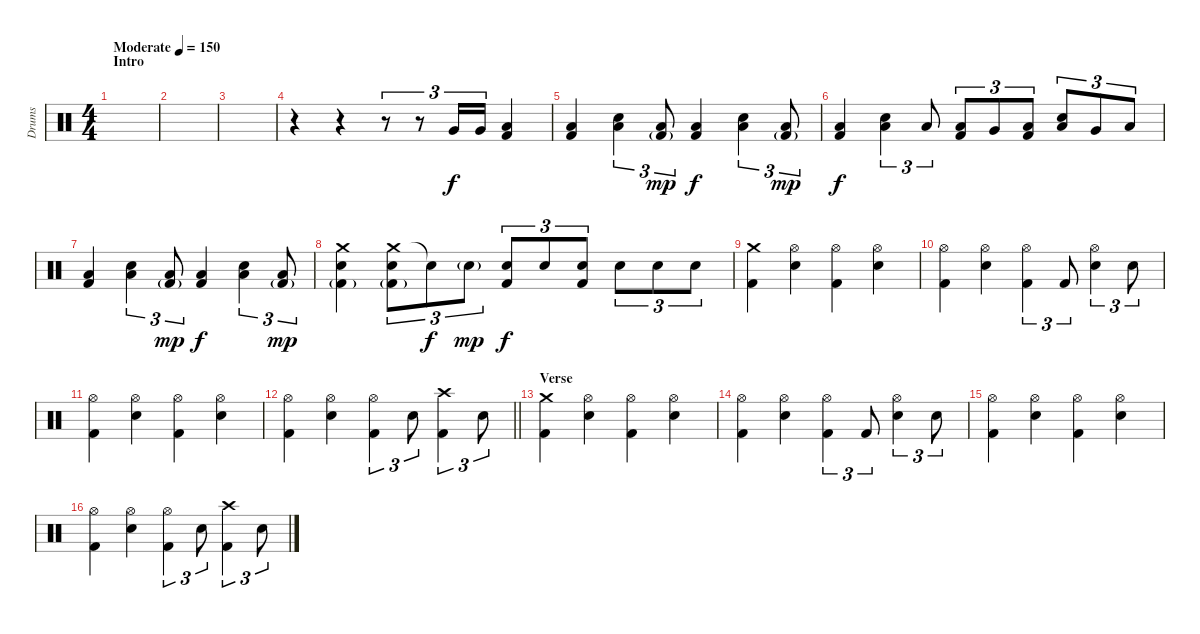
\track ("Drums" "Drums") {instrument percussion}
\staff {score}
\articulation defaults
\ts (4 4)
\section ("" "Intro")
\tempo (150 "Moderate")
\clef neutral
\ks c
|
|
|
r.4 r.4 r.8{tu (3 2)} r.8{tu (3 2)} "Very Low Tom (hit)".16{tu (3 2)} "Very Low Tom (hit)".16{tu (3 2)} ("Low Floor Tom (hit)" "Kick (hit) 2").4 |
("Low Floor Tom (hit)" "Kick (hit) 2").4 ("Low Floor Tom (hit)" "Electric Snare (hit)").4{tu (3 2)} ("Low Floor Tom (hit)" "Kick (hit) 2"{g}).8{tu (3 2) dy mp} ("Low Floor Tom (hit)" "Kick (hit) 2").4{dy f} ("Low Floor Tom (hit)" "Electric Snare (hit)").4{tu (3 2)} ("Low Floor Tom (hit)" "Kick (hit) 2"{g}).8{tu (3 2) dy mp} |
("Low Floor Tom (hit)" "Kick (hit) 2").4{dy f} ("Low Floor Tom (hit)" "Electric Snare (hit)").4{tu (3 2)} "Low Floor Tom (hit)".8{tu (3 2)} ("Low Floor Tom (hit)" "Kick (hit) 2").8{tu (3 2)} "Very Low Tom (hit)".8{tu (3 2)} ("Low Floor Tom (hit)" "Kick (hit) 2").8{tu (3 2)} ("Low Floor Tom (hit)" "Electric Snare (hit)").8{tu (3 2)} "Very Low Tom (hit)".8{tu (3 2)} "Low Floor Tom (hit)".8{tu (3 2)} |
("Low Floor Tom (hit)" "Kick (hit) 2").4 ("Low Floor Tom (hit)" "Electric Snare (hit)").4{tu (3 2)} ("Low Floor Tom (hit)" "Kick (hit) 2"{g}).8{tu (3 2) dy mp} ("Low Floor Tom (hit)" "Kick (hit) 2").4{dy f} ("Low Floor Tom (hit)" "Electric Snare (hit)").4{tu (3 2)} ("Low Floor Tom (hit)" "Kick (hit) 2"{g}).8{tu (3 2) dy mp} |
("Crash medium (hit)" "Electric Snare (hit)" "Kick (hit) 2"{g}).4 ("Crash medium (hit)" "Electric Snare (hit)" "Kick (hit) 2"{g}).8{tu (3 2)} "Snare (hit)"{t}.8{tu (3 2) dy f} "Electric Snare (hit)"{g}.8{tu (3 2) dy mp} ("Electric Snare (hit)" "Kick (hit) 2").8{tu (3 2) dy f} "Electric Snare (hit)".8{tu (3 2)} ("Electric Snare (hit)" "Kick (hit) 2").8{tu (3 2)} "Electric Snare (hit)".8{tu (3 2)} "Electric Snare (hit)".8{tu (3 2)} "Electric Snare (hit)".8{tu (3 2)} |
("Crash medium (hit)" "Kick (hit) 2").4 ("Hi-Hat (open)" "Electric Snare (hit)").4 ("Hi-Hat (open)" "Kick (hit) 2").4 ("Hi-Hat (open)" "Electric Snare (hit)").4 |
("Hi-Hat (open)" "Kick (hit) 2").4 ("Hi-Hat (open)" "Electric Snare (hit)").4 ("Hi-Hat (open)" "Kick (hit) 2").4{tu (3 2)} "Kick (hit) 2".8{tu (3 2)} ("Hi-Hat (open)" "Electric Snare (hit)").4{tu (3 2)} "Electric Snare (hit)".8{tu (3 2)} |
("Hi-Hat (open)" "Kick (hit) 2").4 ("Hi-Hat (open)" "Electric Snare (hit)").4 ("Hi-Hat (open)" "Kick (hit) 2").4 ("Hi-Hat (open)" "Electric Snare (hit)").4 |
\barLineRight lightlight
("Hi-Hat (open)" "Kick (hit) 2").4 ("Hi-Hat (open)" "Electric Snare (hit)").4 ("Hi-Hat (open)" "Kick (hit) 2").4{tu (3 2)} "Electric Snare (hit)".8{tu (3 2)} ("Crash high (hit)" "Kick (hit) 2").4{tu (3 2)} "Electric Snare (hit)".8{tu (3 2)} |
\section ("" "Verse")
("Crash medium (hit)" "Kick (hit) 2").4 ("Hi-Hat (open)" "Electric Snare (hit)").4 ("Hi-Hat (open)" "Kick (hit) 2").4 ("Hi-Hat (open)" "Electric Snare (hit)").4 |
("Hi-Hat (open)" "Kick (hit) 2").4 ("Hi-Hat (open)" "Electric Snare (hit)").4 ("Hi-Hat (open)" "Kick (hit) 2").4{tu (3 2)} "Kick (hit) 2".8{tu (3 2)} ("Hi-Hat (open)" "Electric Snare (hit)").4{tu (3 2)} "Electric Snare (hit)".8{tu (3 2)} |
("Hi-Hat (open)" "Kick (hit) 2").4 ("Hi-Hat (open)" "Electric Snare (hit)").4 ("Hi-Hat (open)" "Kick (hit) 2").4 ("Hi-Hat (open)" "Electric Snare (hit)").4 |
("Hi-Hat (open)" "Kick (hit) 2").4 ("Hi-Hat (open)" "Electric Snare (hit)").4 ("Hi-Hat (open)" "Kick (hit) 2").4{tu (3 2)} "Electric Snare (hit)".8{tu (3 2)} ("Crash high (hit)" "Kick (hit) 2").4{tu (3 2)} "Electric Snare (hit)".8{tu (3 2)}
